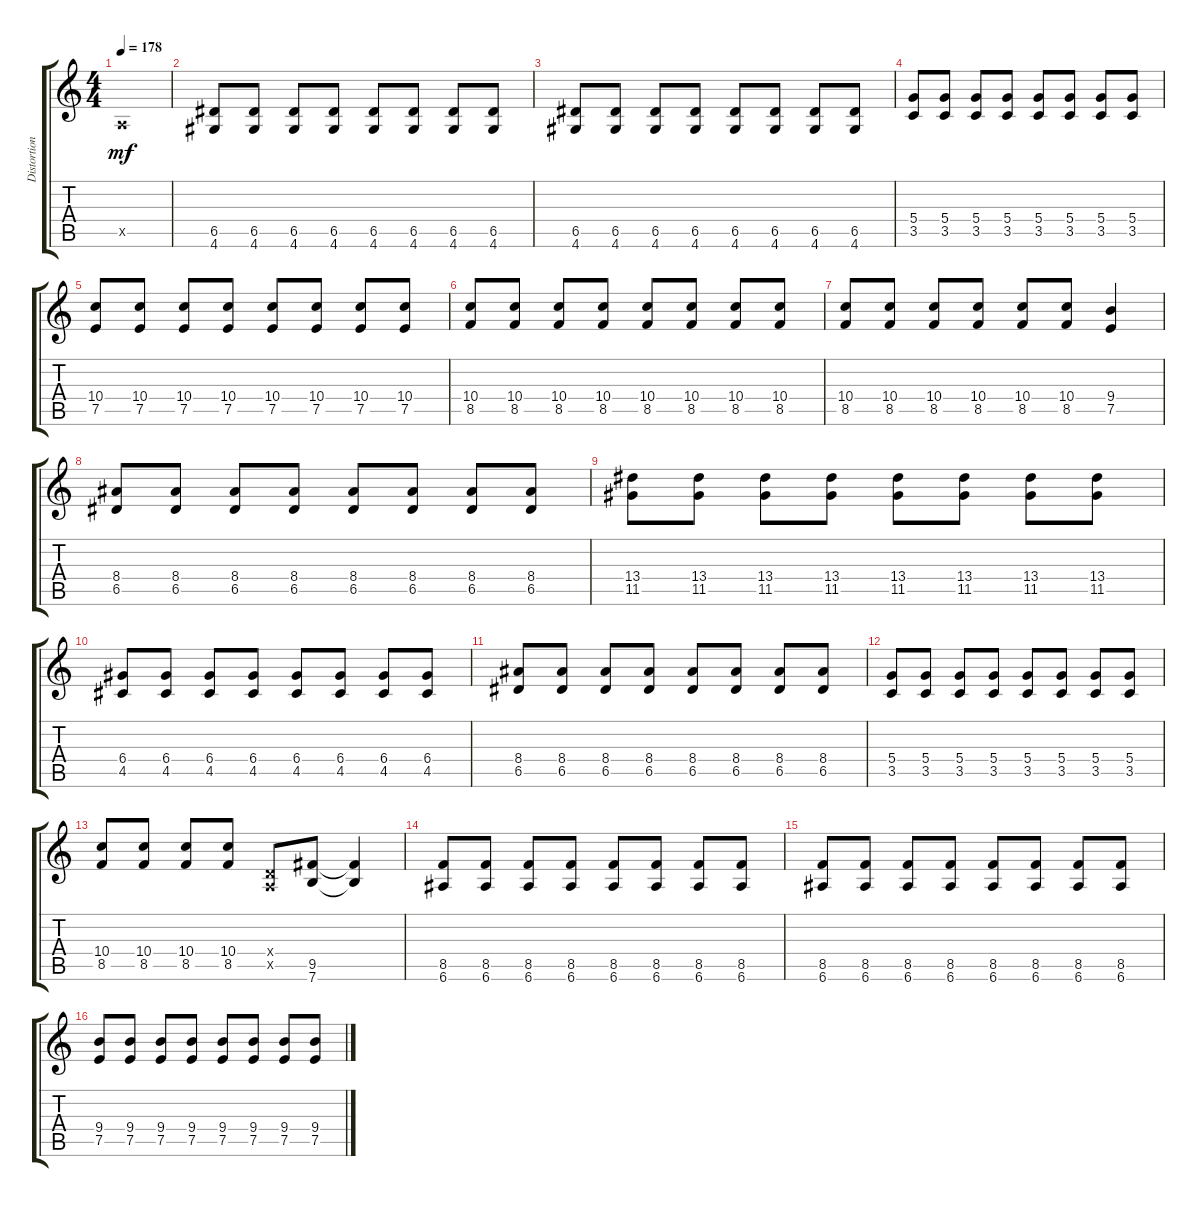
\track ("Distortion Guitar" "Distortion") {instrument distortionguitar}
\staff {score tabs}
\tuning (E4 B3 G3 D3 A2 E2) {hide}
\ts (4 4)
\tempo 178
\clef g2
\ks c
0.5{x}.1{dy mf instrument distortionguitar} |
(6.5 4.6).8 (6.5 4.6).8 (6.5 4.6).8 (6.5 4.6).8 (6.5 4.6).8 (6.5 4.6).8 (6.5 4.6).8 (6.5 4.6).8 |
(6.5 4.6).8 (6.5 4.6).8 (6.5 4.6).8 (6.5 4.6).8 (6.5 4.6).8 (6.5 4.6).8 (6.5 4.6).8 (6.5 4.6).8 |
(5.4 3.5).8 (5.4 3.5).8 (5.4 3.5).8 (5.4 3.5).8 (5.4 3.5).8 (5.4 3.5).8 (5.4 3.5).8 (5.4 3.5).8 |
(10.4 7.5).8 (10.4 7.5).8 (10.4 7.5).8 (10.4 7.5).8 (10.4 7.5).8 (10.4 7.5).8 (10.4 7.5).8 (10.4 7.5).8 |
(10.4 8.5).8 (10.4 8.5).8 (10.4 8.5).8 (10.4 8.5).8 (10.4 8.5).8 (10.4 8.5).8 (10.4 8.5).8 (10.4 8.5).8 |
(10.4 8.5).8 (10.4 8.5).8 (10.4 8.5).8 (10.4 8.5).8 (10.4 8.5).8 (10.4 8.5).8 (9.4 7.5).4 |
(8.4 6.5).8 (8.4 6.5).8 (8.4 6.5).8 (8.4 6.5).8 (8.4 6.5).8 (8.4 6.5).8 (8.4 6.5).8 (8.4 6.5).8 |
(13.4 11.5).8 (13.4 11.5).8 (13.4 11.5).8 (13.4 11.5).8 (13.4 11.5).8 (13.4 11.5).8 (13.4 11.5).8 (13.4 11.5).8 |
(6.4 4.5).8 (6.4 4.5).8 (6.4 4.5).8 (6.4 4.5).8 (6.4 4.5).8 (6.4 4.5).8 (6.4 4.5).8 (6.4 4.5).8 |
(8.4 6.5).8 (8.4 6.5).8 (8.4 6.5).8 (8.4 6.5).8 (8.4 6.5).8 (8.4 6.5).8 (8.4 6.5).8 (8.4 6.5).8 |
(5.4 3.5).8 (5.4 3.5).8 (5.4 3.5).8 (5.4 3.5).8 (5.4 3.5).8 (5.4 3.5).8 (5.4 3.5).8 (5.4 3.5).8 |
(10.4 8.5).8 (10.4 8.5).8 (10.4 8.5).8 (10.4 8.5).8 (0.4{x} 0.5{x}).8 (9.5 7.6).8 (9.5{t} 7.6{t}).4 |
(8.5 6.6).8 (8.5 6.6).8 (8.5 6.6).8 (8.5 6.6).8 (8.5 6.6).8 (8.5 6.6).8 (8.5 6.6).8 (8.5 6.6).8 |
(8.5 6.6).8 (8.5 6.6).8 (8.5 6.6).8 (8.5 6.6).8 (8.5 6.6).8 (8.5 6.6).8 (8.5 6.6).8 (8.5 6.6).8 |
(9.4 7.5).8 (9.4 7.5).8 (9.4 7.5).8 (9.4 7.5).8 (9.4 7.5).8 (9.4 7.5).8 (9.4 7.5).8 (9.4 7.5).8
